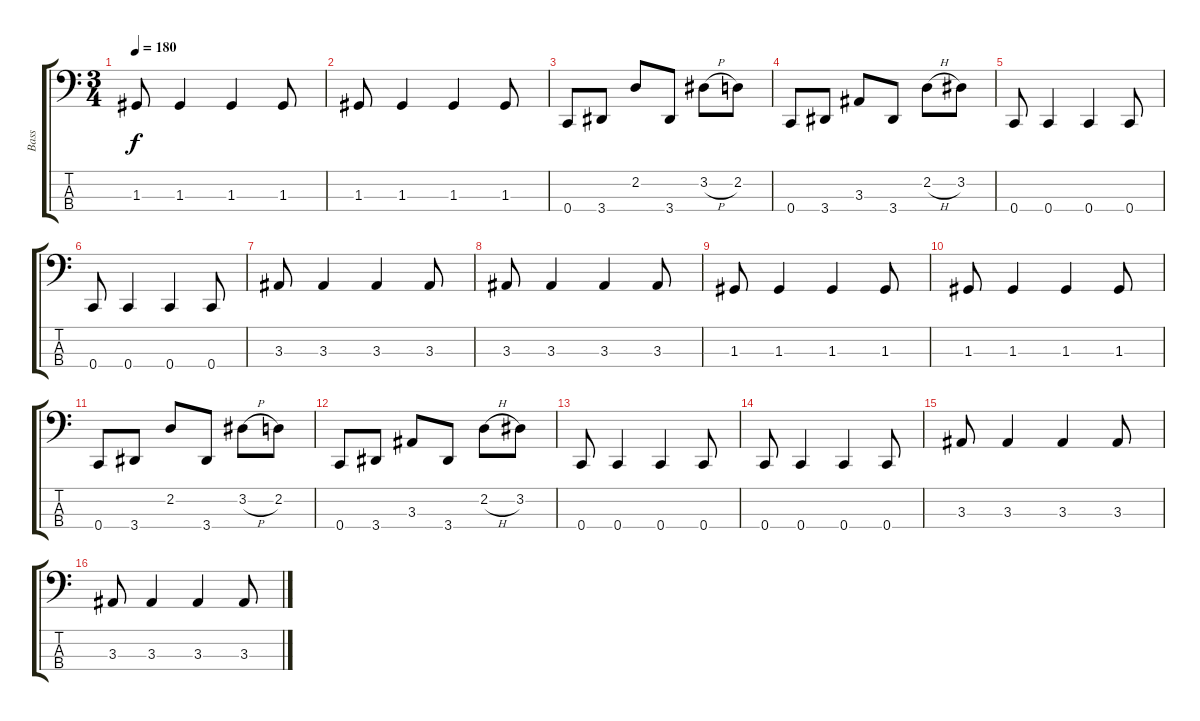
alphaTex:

\track ("Bass" "Bass") {instrument electricbasspick}
\staff {score tabs}
\tuning (F2 C2 G1 C1) {hide}
\ts (3 4)
\tempo 180
\clef f4
\ks c
1.3.8{dy f} 1.3.4 1.3.4 1.3.8 |
1.3.8 1.3.4 1.3.4 1.3.8 |
0.4.8 3.4.8 2.2.8 3.4.8 3.2{h}.8 2.2.8 |
0.4.8 3.4.8 3.3.8 3.4.8 2.2{h}.8 3.2.8 |
0.4.8 0.4.4 0.4.4 0.4.8 |
0.4.8 0.4.4 0.4.4 0.4.8 |
3.3.8 3.3.4 3.3.4 3.3.8 |
3.3.8 3.3.4 3.3.4 3.3.8 |
1.3.8 1.3.4 1.3.4 1.3.8 |
1.3.8 1.3.4 1.3.4 1.3.8 |
0.4.8 3.4.8 2.2.8 3.4.8 3.2{h}.8 2.2.8 |
0.4.8 3.4.8 3.3.8 3.4.8 2.2{h}.8 3.2.8 |
0.4.8 0.4.4 0.4.4 0.4.8 |
0.4.8 0.4.4 0.4.4 0.4.8 |
3.3.8 3.3.4 3.3.4 3.3.8 |
3.3.8 3.3.4 3.3.4 3.3.8
